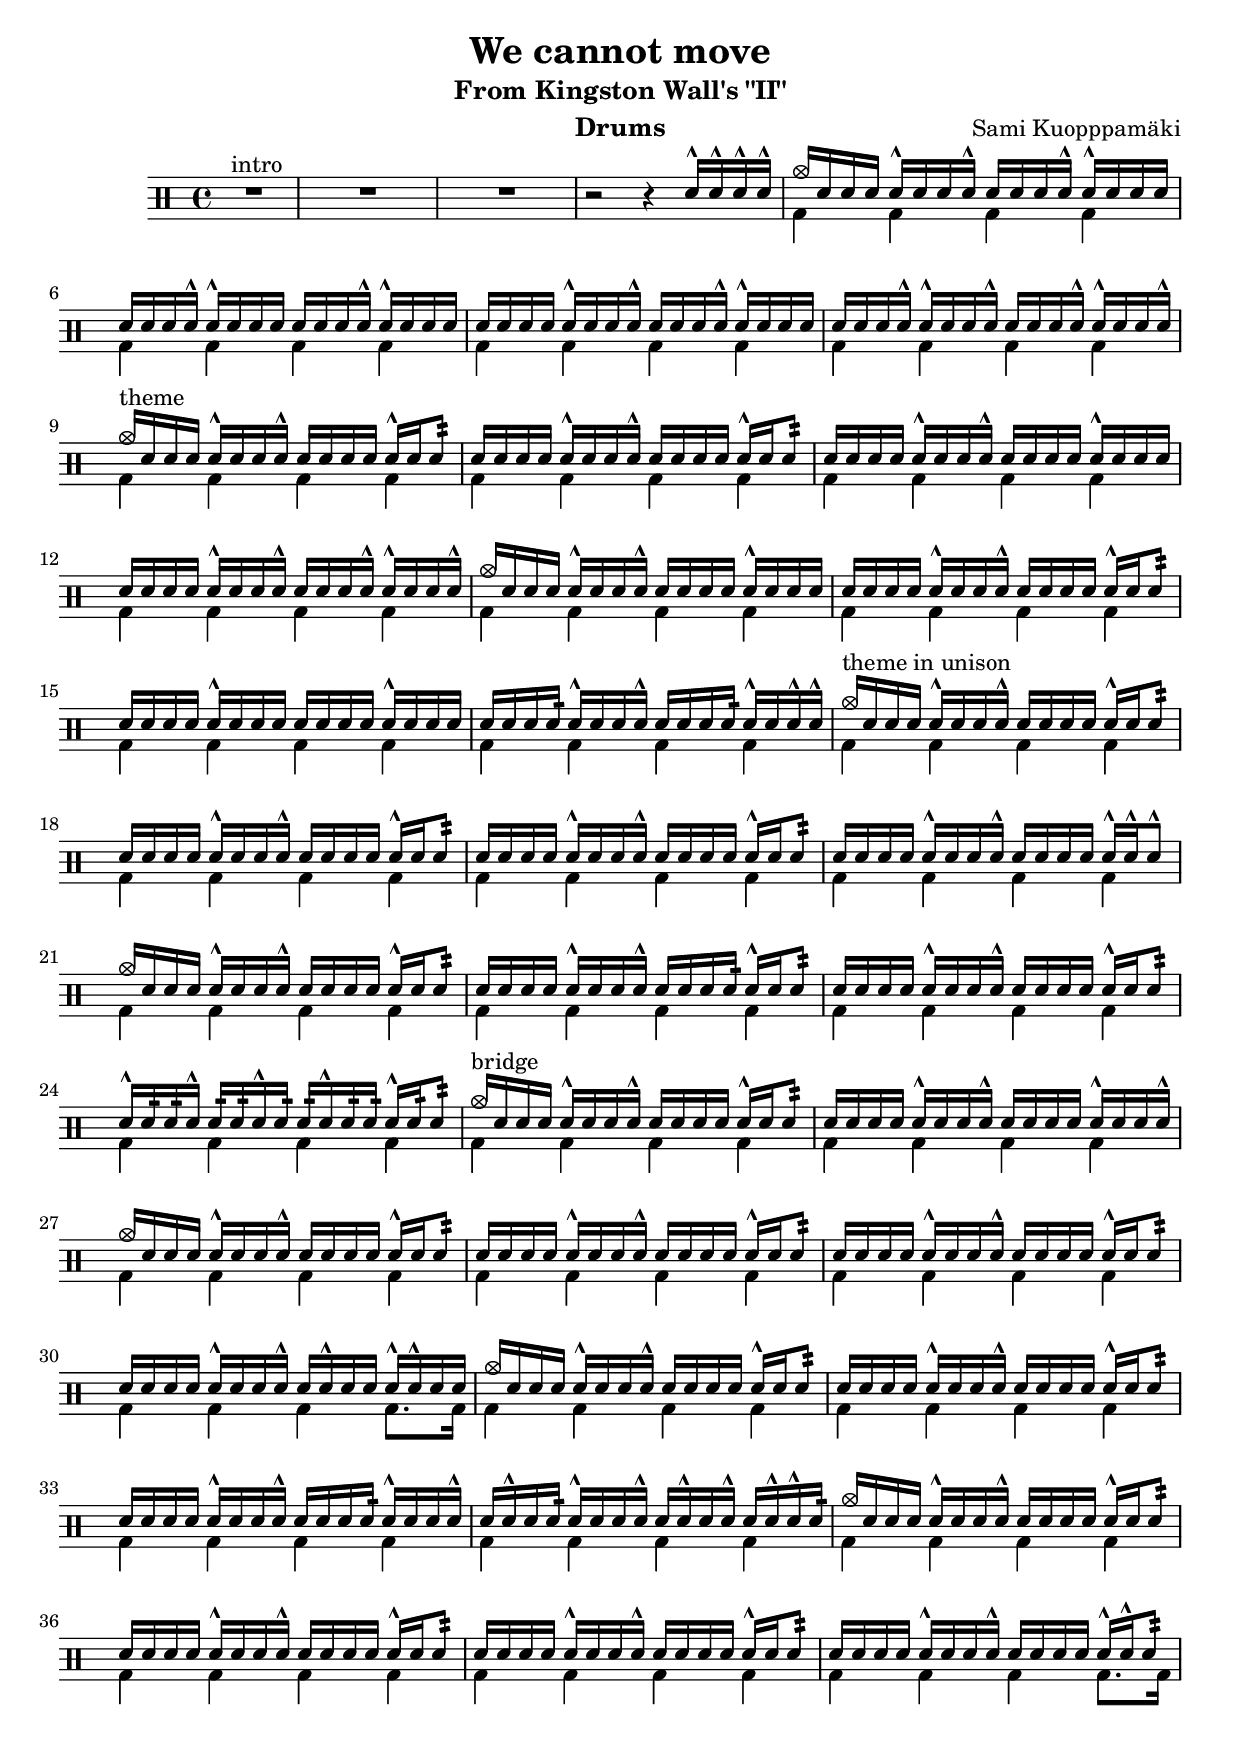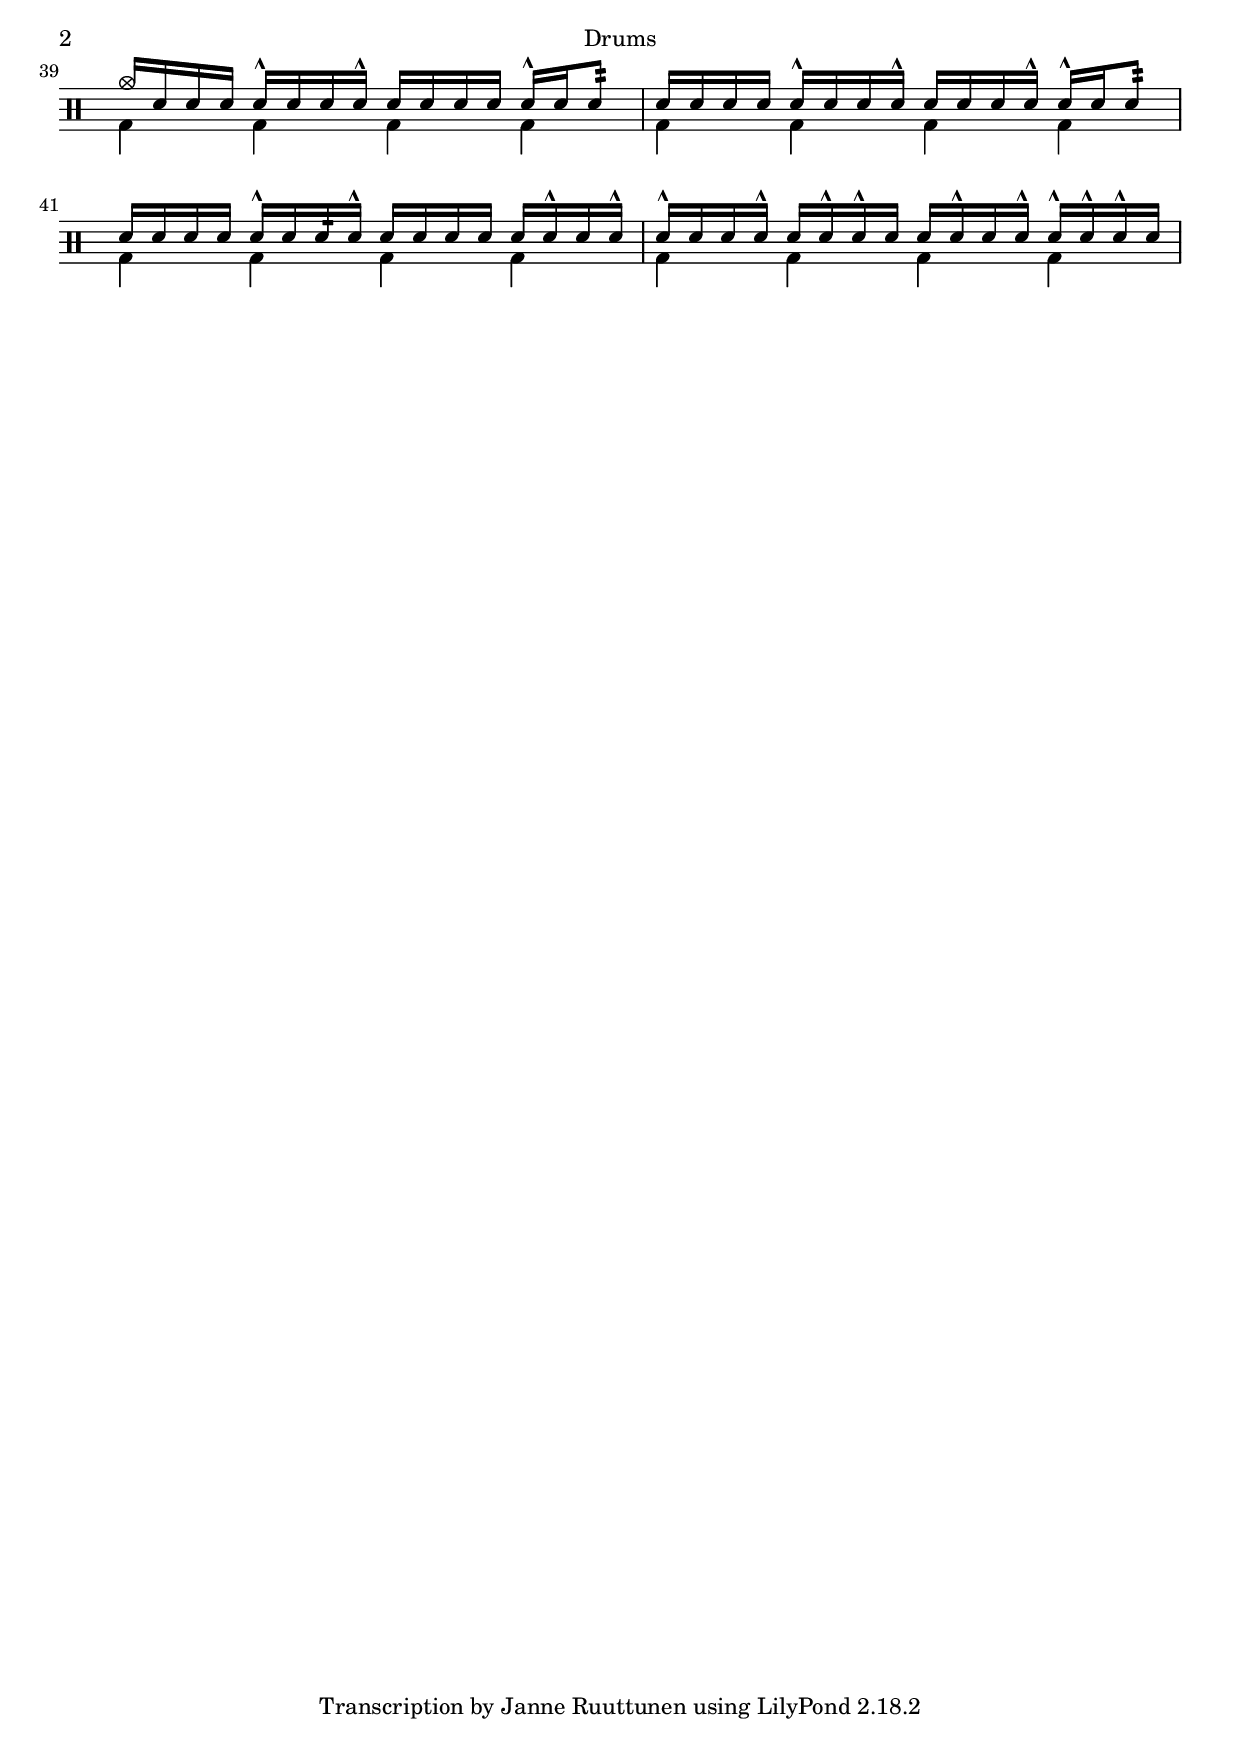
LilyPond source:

\version "2.18.2"
\pointAndClickOff

\header {
  title = "We cannot move"
  subtitle = "From Kingston Wall's \"II\""
  composer = "Sami Kuopppamäki"
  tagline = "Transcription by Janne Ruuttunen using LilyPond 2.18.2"
  instrument = "Drums"
}

drh = \drummode {
  % Alkuvinkuna ja sisääntulo
  <>^\markup { intro }
  R1*3 r2 r4 sn16^^ sn16^^ sn16^^ sn16^^
  
  cymc16 sn16 sn16 sn16 sn16^^ sn16 sn16 sn16^^ sn16 sn16 sn16 sn16^^ sn16^^ sn16 sn16 sn16
  sn16 sn16 sn16 sn16^^ sn16^^ sn16 sn16 sn16 sn16 sn16 sn16 sn16^^ sn16^^ sn16 sn16 sn16
  sn16 sn16 sn16 sn16 sn16^^ sn16 sn16 sn16^^ sn16 sn16 sn16 sn16^^ sn16^^ sn16 sn16 sn16
  sn16 sn16 sn16 sn16^^ sn16^^ sn16 sn16 sn16^^ sn16 sn16 sn16 sn16^^ sn16^^ sn16 sn16 sn16^^
  
  <>^\markup { theme }
  cymc16 sn16 sn16 sn16 sn16^^ sn16 sn16 sn16^^ sn16 sn16 sn16 sn16 sn16^^ sn16 sn8:32
  sn16 sn16 sn16 sn16 sn16^^ sn16 sn16 sn16^^ sn16 sn16 sn16 sn16 sn16^^ sn16 sn8:
  sn16 sn16 sn16 sn16 sn16^^ sn16 sn16 sn16^^ sn16 sn16 sn16 sn16 sn16^^ sn16 sn16 sn16
  sn16 sn16 sn16 sn16 sn16^^ sn16 sn16 sn16^^ sn16 sn16 sn16 sn16^^ sn16^^ sn16 sn16 sn16^^
  
  cymc16 sn16 sn16 sn16 sn16^^ sn16 sn16 sn16^^ sn16 sn16 sn16 sn16 sn16^^ sn16 sn16 sn16
  sn16 sn16 sn16 sn16 sn16^^ sn16 sn16 sn16^^ sn16 sn16 sn16 sn16 sn16^^ sn16 sn8:
  sn16 sn16 sn16 sn16 sn16^^ sn16 sn16 sn16 sn16 sn16 sn16 sn16 sn16^^ sn16 sn16 sn16
  sn16 sn16 sn16 sn16: sn16^^ sn16 sn16 sn16^^ sn16 sn16 sn16 sn16: sn16^^ sn16 sn16^^ sn16^^

  <>^\markup { theme in unison }
  cymc16 sn16 sn16 sn16 sn16^^ sn16 sn16 sn16^^ sn16 sn16 sn16 sn16 sn16^^ sn16 sn8:
  sn16 sn16 sn16 sn16 sn16^^ sn16 sn16 sn16^^ sn16 sn16 sn16 sn16 sn16^^ sn16 sn8:
  sn16 sn16 sn16 sn16 sn16^^ sn16 sn16 sn16^^ sn16 sn16 sn16 sn16 sn16^^ sn16 sn8:
  sn16 sn16 sn16 sn16 sn16^^ sn16 sn16 sn16^^ sn16 sn16 sn16 sn16 sn16^^ sn16^^ sn8^^

  cymc16 sn16 sn16 sn16 sn16^^ sn16 sn16 sn16^^ sn16 sn16 sn16 sn16 sn16^^ sn16 sn8:
  sn16 sn16 sn16 sn16 sn16^^ sn16 sn16 sn16^^ sn16 sn16 sn16 sn16: sn16^^ sn16 sn8:
  sn16 sn16 sn16 sn16 sn16^^ sn16 sn16 sn16^^ sn16 sn16 sn16 sn16 sn16^^ sn16 sn8:
  sn16^^ sn16: sn16: sn16^^ sn16: sn16: sn16^^ sn16: sn16: sn16^^ sn16: sn16: sn16^^ sn16: sn8:
  
  <>^\markup { bridge }
  cymc16 sn16 sn16 sn16 sn16^^ sn16 sn16 sn16^^ sn16 sn16 sn16 sn16 sn16^^ sn16 sn8:
  sn16 sn16 sn16 sn16 sn16^^ sn16 sn16 sn16^^ sn16 sn16 sn16 sn16 sn16^^ sn16 sn16 sn16^^
  cymc16 sn16 sn16 sn16 sn16^^ sn16 sn16 sn16^^ sn16 sn16 sn16 sn16 sn16^^ sn16 sn8:
  sn16 sn16 sn16 sn16 sn16^^ sn16 sn16 sn16^^ sn16 sn16 sn16 sn16 sn16^^ sn16 sn8:
  sn16 sn16 sn16 sn16 sn16^^ sn16 sn16 sn16^^ sn16 sn16 sn16 sn16 sn16^^ sn16 sn8:
  sn16 sn16 sn16 sn16 sn16^^ sn16 sn16 sn16^^ sn16 sn16^^ sn16 sn16 sn16^^ sn16^^ sn16 sn16
  cymc16 sn16 sn16 sn16 sn16^^ sn16 sn16 sn16^^ sn16 sn16 sn16 sn16 sn16^^ sn16 sn8:
  sn16 sn16 sn16 sn16 sn16^^ sn16 sn16 sn16^^ sn16 sn16 sn16 sn16 sn16^^ sn16 sn8:
  sn16 sn16 sn16 sn16 sn16^^ sn16 sn16 sn16^^ sn16 sn16 sn16 sn16: sn16^^ sn16 sn16 sn16^^
  sn16 sn16^^ sn16 sn16: sn16^^ sn16 sn16 sn16^^ sn16 sn16^^ sn16 sn16^^ sn16 sn16^^ sn16^^ sn16:
  cymc16 sn16 sn16 sn16 sn16^^ sn16 sn16 sn16^^ sn16 sn16 sn16 sn16 sn16^^ sn16 sn8:
  sn16 sn16 sn16 sn16 sn16^^ sn16 sn16 sn16^^ sn16 sn16 sn16 sn16 sn16^^ sn16 sn8:
  sn16 sn16 sn16 sn16 sn16^^ sn16 sn16 sn16^^ sn16 sn16 sn16 sn16 sn16^^ sn16 sn8:
  sn16 sn16 sn16 sn16 sn16^^ sn16 sn16 sn16^^ sn16 sn16 sn16 sn16 sn16^^ sn16^^ sn8:
  cymc16 sn16 sn16 sn16 sn16^^ sn16 sn16 sn16^^ sn16 sn16 sn16 sn16 sn16^^ sn16 sn8:
  sn16 sn16 sn16 sn16 sn16^^ sn16 sn16 sn16^^ sn16 sn16 sn16 sn16^^ sn16^^ sn16 sn8:
  sn16 sn16 sn16 sn16 sn16^^ sn16 sn16: sn16^^ sn16 sn16 sn16 sn16 sn16 sn16^^ sn16 sn16^^
  sn16^^ sn16 sn16 sn16^^ sn16 sn16^^ sn16^^ sn16 sn16 sn16^^ sn16 sn16^^ sn16^^ sn16^^ sn16^^ sn16 
  
}

drl = \drummode {
	R1*3 s1
	\repeat unfold 25 { bd4 bd4 bd4 bd4 }
	bd4 bd4 bd4 bd8. bd16
	\repeat unfold 7 { bd4 bd4 bd4 bd4 }
	bd4 bd4 bd4 bd8. bd16
	\repeat unfold 4 { bd4 bd4 bd4 bd4 }

}		

% {bd bd4 << bd ss >>  bd8 tommh tommh bd toml toml bd tomfh16 tomfh }

\score {
  <<
    \new DrumStaff <<
	  \new DrumVoice { \stemUp \drh }
	  \new DrumVoice { \stemDown \drl }
	>>
  >>
  \layout { }
  \midi {
    \tempo 4 = 120
  }
}